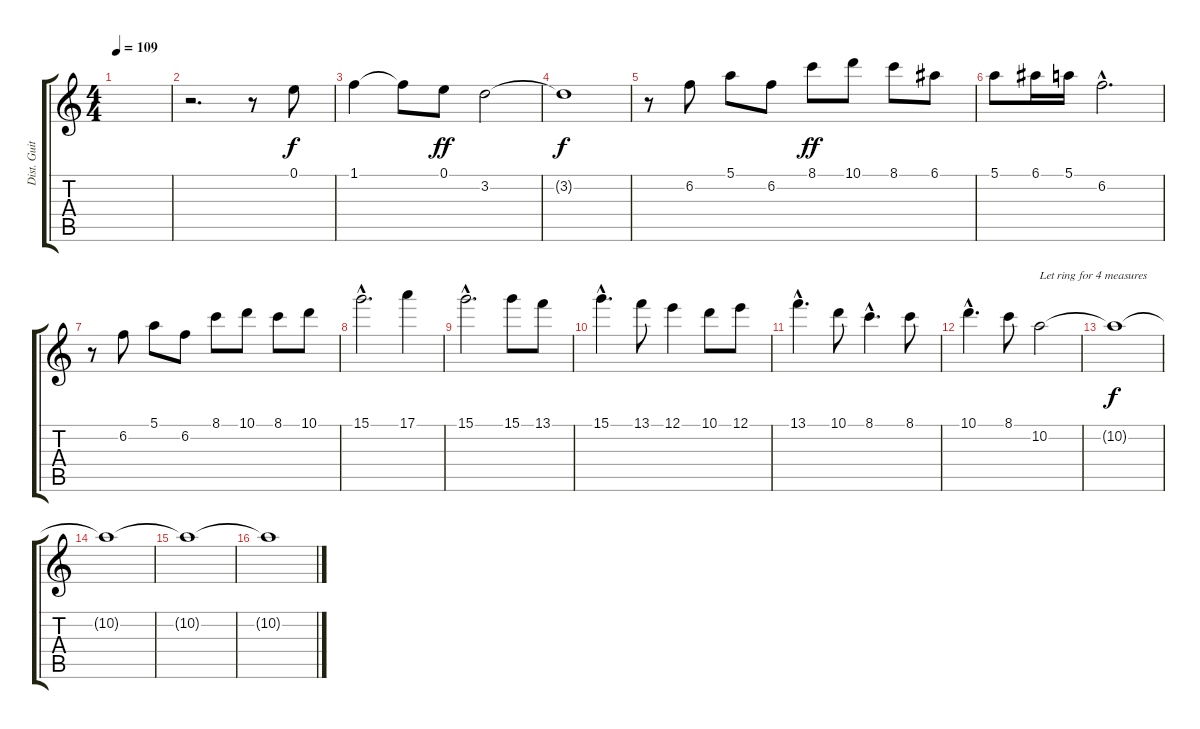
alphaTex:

\track ("Dist. Guitar II" "Dist. Guit") {instrument distortionguitar}
\staff {score tabs}
\tuning (E4 B3 G3 D3 A2 E2) {hide}
\ts (4 4)
\tempo 109
\clef g2
\ks c
|
r.2{d} r.8 0.1.8{volume 16} |
1.1.4 1.1{t}.8{dy f} 0.1.8{dy ff} 3.2.2 |
3.2{t}.1{dy f} |
r.8 6.2.8 5.1.8 6.2.8 8.1.8{dy ff} 10.1.8 8.1.8 6.1.8 |
5.1.8 6.1.16 5.1.16 6.2{hac}.2{d} |
r.8 6.2.8 5.1.8 6.2.8 8.1.8 10.1.8 8.1.8 10.1.8 |
15.1{hac}.2{d} 17.1.4 |
15.1{hac}.2{d} 15.1.8 13.1.8 |
15.1{hac}.4{d} 13.1.8 12.1.4 10.1.8 12.1.8 |
13.1{hac}.4{d} 10.1.8 8.1{hac}.4{d} 8.1.8 |
10.1{hac}.4{d} 8.1.8 10.2.2{txt "Let ring for 4 measures"} |
10.2{t}.1{dy f} |
10.2{t}.1 |
10.2{t}.1 |
10.2{t}.1
